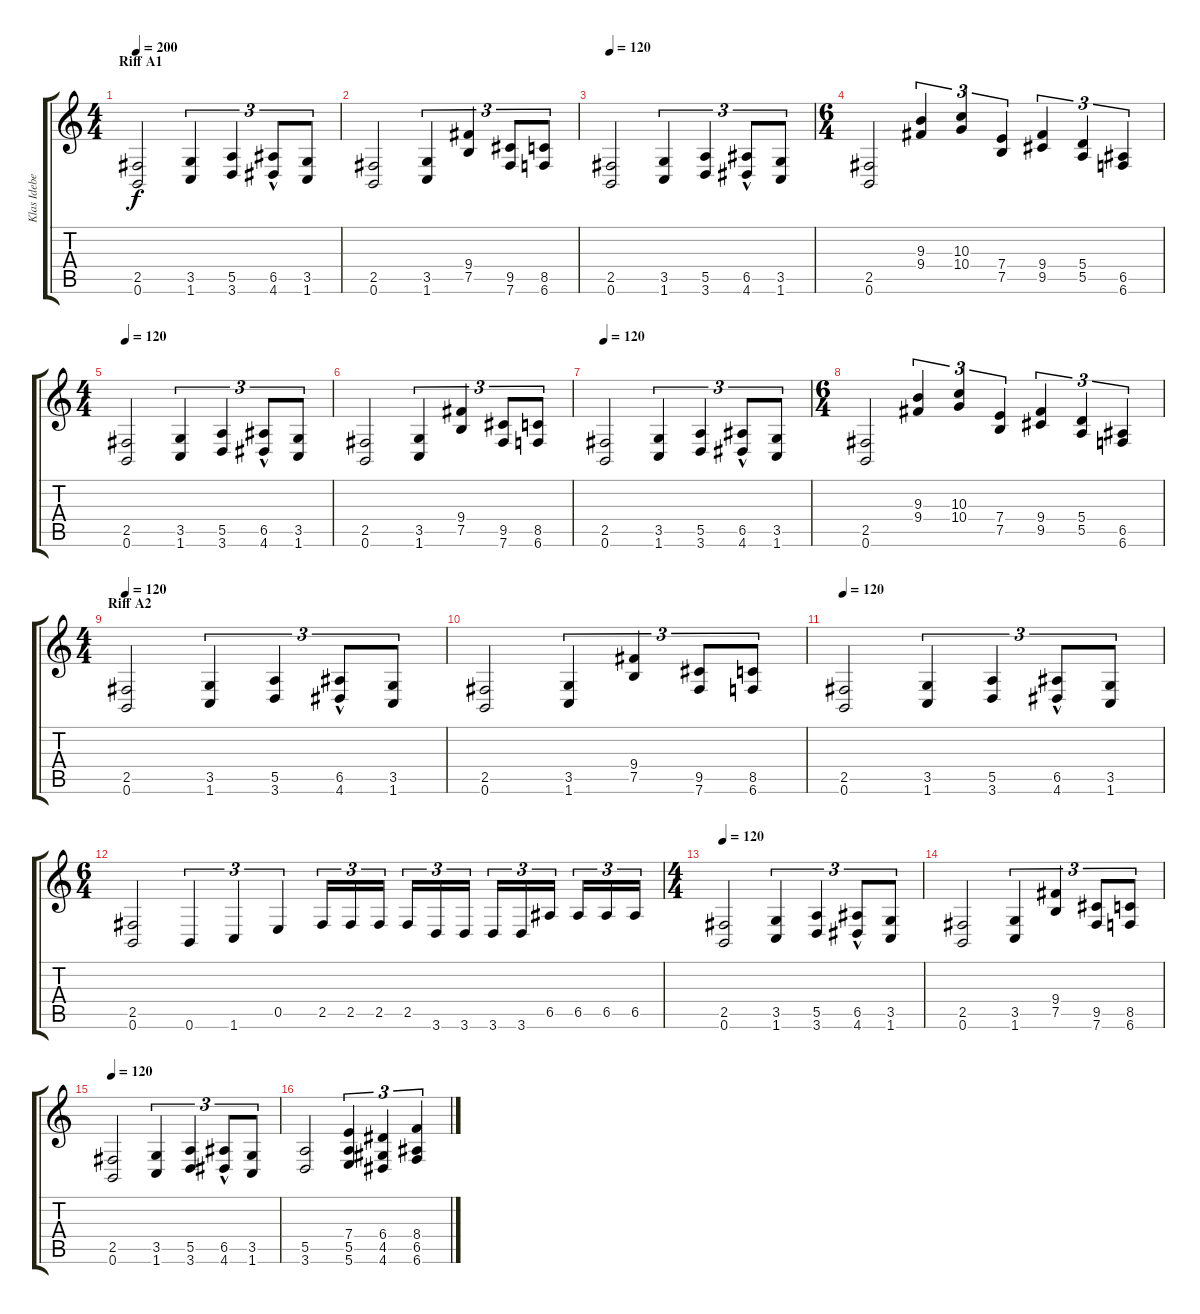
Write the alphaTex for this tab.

\track ("Klas Ideberg " "Klas Idebe") {instrument distortionguitar}
\staff {score tabs}
\tuning (B3 Gb3 D3 A2 E2 B1) {hide}
\ts (4 4)
\section ("" "Riff A1")
\tempo 200
\tempo 120
\tempo 200
\clef g2
\ks c
(2.5 0.6).2{dy f instrument distortionguitar} (3.5 1.6).4{tu (3 2)} (5.5 3.6).4{tu (3 2)} (6.5{hac} 4.6{hac}).8{tu (3 2)} (3.5 1.6).8{tu (3 2)} |
(2.5 0.6).2 (3.5 1.6).4{tu (3 2)} (9.4 7.5).4{tu (3 2)} (9.5 7.6).8{tu (3 2)} (8.5 6.6).8{tu (3 2)} |
\tempo 120
(2.5 0.6).2 (3.5 1.6).4{tu (3 2)} (5.5 3.6).4{tu (3 2)} (6.5{hac} 4.6{hac}).8{tu (3 2)} (3.5 1.6).8{tu (3 2)} |
\ts (6 4)
(2.5 0.6).2 (9.3 9.4).4{tu (3 2)} (10.3 10.4).4{tu (3 2)} (7.4 7.5).4{tu (3 2)} (9.4 9.5).4{tu (3 2)} (5.4 5.5).4{tu (3 2)} (6.5 6.6).4{tu (3 2)} |
\ts (4 4)
\tempo 120
(2.5 0.6).2 (3.5 1.6).4{tu (3 2)} (5.5 3.6).4{tu (3 2)} (6.5{hac} 4.6{hac}).8{tu (3 2)} (3.5 1.6).8{tu (3 2)} |
(2.5 0.6).2 (3.5 1.6).4{tu (3 2)} (9.4 7.5).4{tu (3 2)} (9.5 7.6).8{tu (3 2)} (8.5 6.6).8{tu (3 2)} |
\tempo 120
(2.5 0.6).2 (3.5 1.6).4{tu (3 2)} (5.5 3.6).4{tu (3 2)} (6.5{hac} 4.6{hac}).8{tu (3 2)} (3.5 1.6).8{tu (3 2)} |
\ts (6 4)
(2.5 0.6).2 (9.3 9.4).4{tu (3 2)} (10.3 10.4).4{tu (3 2)} (7.4 7.5).4{tu (3 2)} (9.4 9.5).4{tu (3 2)} (5.4 5.5).4{tu (3 2)} (6.5 6.6).4{tu (3 2)} |
\ts (4 4)
\section ("" "Riff A2")
\tempo 120
(2.5 0.6).2 (3.5 1.6).4{tu (3 2)} (5.5 3.6).4{tu (3 2)} (6.5{hac} 4.6{hac}).8{tu (3 2)} (3.5 1.6).8{tu (3 2)} |
(2.5 0.6).2 (3.5 1.6).4{tu (3 2)} (9.4 7.5).4{tu (3 2)} (9.5 7.6).8{tu (3 2)} (8.5 6.6).8{tu (3 2)} |
\tempo 120
(2.5 0.6).2 (3.5 1.6).4{tu (3 2)} (5.5 3.6).4{tu (3 2)} (6.5{hac} 4.6{hac}).8{tu (3 2)} (3.5 1.6).8{tu (3 2)} |
\ts (6 4)
(2.5 0.6).2 0.6.4{tu (3 2)} 1.6.4{tu (3 2)} 0.5.4{tu (3 2)} 2.5.16{tu (3 2)} 2.5.16{tu (3 2)} 2.5.16{tu (3 2)} 2.5.16{tu (3 2)} 3.6.16{tu (3 2)} 3.6.16{tu (3 2)} 3.6.16{tu (3 2)} 3.6.16{tu (3 2)} 6.5.16{tu (3 2)} 6.5.16{tu (3 2)} 6.5.16{tu (3 2)} 6.5.16{tu (3 2)} |
\ts (4 4)
\tempo 120
(2.5 0.6).2 (3.5 1.6).4{tu (3 2)} (5.5 3.6).4{tu (3 2)} (6.5{hac} 4.6{hac}).8{tu (3 2)} (3.5 1.6).8{tu (3 2)} |
(2.5 0.6).2 (3.5 1.6).4{tu (3 2)} (9.4 7.5).4{tu (3 2)} (9.5 7.6).8{tu (3 2)} (8.5 6.6).8{tu (3 2)} |
\tempo 120
(2.5 0.6).2 (3.5 1.6).4{tu (3 2)} (5.5 3.6).4{tu (3 2)} (6.5{hac} 4.6{hac}).8{tu (3 2)} (3.5 1.6).8{tu (3 2)} |
(5.5 3.6).2 (7.4 5.5 5.6).4{tu (3 2)} (6.4 4.5 4.6).4{tu (3 2)} (8.4 6.5 6.6).4{tu (3 2)}
